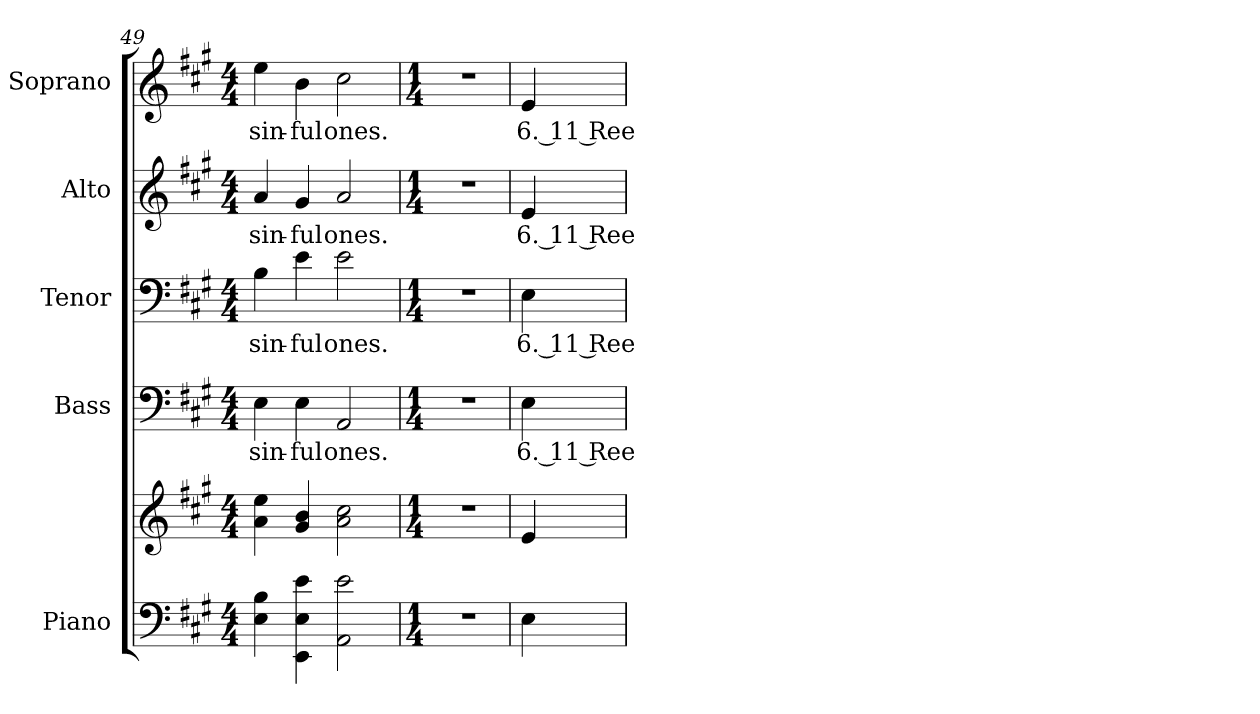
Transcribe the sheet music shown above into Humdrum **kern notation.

**kern	**kern	**kern	**text	**kern	**text	**kern	**text	**kern	**text
*part5	*part5	*part4	*part4	*part3	*part3	*part2	*part2	*part1	*part1
*staff6	*staff5	*staff4	*staff4	*staff3	*staff3	*staff2	*staff2	*staff1	*staff1
*I"Piano	*	*I"Bass	*	*I"Tenor	*	*I"Alto	*	*I"Soprano	*
*I'Pno.	*	*I'B.	*	*	*	*I'A.	*	*I'S.	*
*clefF4	*clefG2	*clefF4	*	*clefF4	*	*clefG2	*	*clefG2	*
*k[f#c#g#]	*k[f#c#g#]	*k[f#c#g#]	*	*k[f#c#g#]	*	*k[f#c#g#]	*	*k[f#c#g#]	*
*A:	*A:	*A:	*	*A:	*	*A:	*	*A:	*
*M4/4	*M4/4	*M4/4	*	*M4/4	*	*M4/4	*	*M4/4	*
=49	=49	=49	=49	=49	=49	=49	=49	=49	=49
!	!	!	!LO:LY:b:color=#000000	!	!	!	!	!	!
!	!	!	!	!	!LO:LY:b:color=#000000	!	!	!	!
!	!	!	!	!	!	!	!LO:LY:b:color=#000000	!	!
!	!	!	!	!	!	!	!	!	!LO:LY:b:color=#000000
4Ei\ 4Bi	4ai\ 4eei	4Ei\	sin-	4Bi\	sin-	4ai/	sin-	4eei\	sin-
!	!	!	!LO:LY:b:color=#000000	!	!	!	!	!	!
!	!	!	!	!	!LO:LY:b:color=#000000	!	!	!	!
!	!	!	!	!	!	!	!LO:LY:b:color=#000000	!	!
!	!	!	!	!	!	!	!	!	!LO:LY:b:color=#000000
4EEi\ 4Ei 4ei	4g#i/ 4bi	4Ei\	-ful	4ei\	-ful	4g#i/	-ful	4bi\	-ful
!	!	!	!LO:LY:b:color=#000000	!	!	!	!	!	!
!	!	!	!	!	!LO:LY:b:color=#000000	!	!	!	!
!	!	!	!	!	!	!	!LO:LY:b:color=#000000	!	!
!	!	!	!	!	!	!	!	!	!LO:LY:b:color=#000000
2AAi\ 2ei	2ai\ 2cc#i	2AAi/	ones.	2ei\	ones.	2ai/	ones.	2cc#i\	ones.
=50	=50	=50	=50	=50	=50	=50	=50	=50	=50
*M1/4	*M1/4	*M1/4	*	*M1/4	*	*M1/4	*	*M1/4	*
!LO:N:vis=1	!LO:N:vis=1	!LO:N:vis=1	!	!LO:N:vis=1	!	!LO:N:vis=1	!	!LO:N:vis=1	!
4r	4r	4r	.	4r	.	4r	.	4r	.
!!LO:PB:g=z
=51	=51	=51	=51	=51	=51	=51	=51	=51	=51
!	!	!	!LO:LY:b:color=#000000	!	!	!	!	!	!
!	!	!	!	!	!LO:LY:b:color=#000000	!	!	!	!
!	!	!	!	!	!	!	!LO:LY:b:color=#000000	!	!
!	!	!	!	!	!	!	!	!	!LO:LY:b:color=#000000
4Ei\	4ei/	4Ei\	6. 11 Ree	4Ei\	6. 11 Ree	4ei/	6. 11 Ree	4ei/	6. 11 Ree
=	=	=	=	=	=	=	=	=	=
*-	*-	*-	*-	*-	*-	*-	*-	*-	*-
